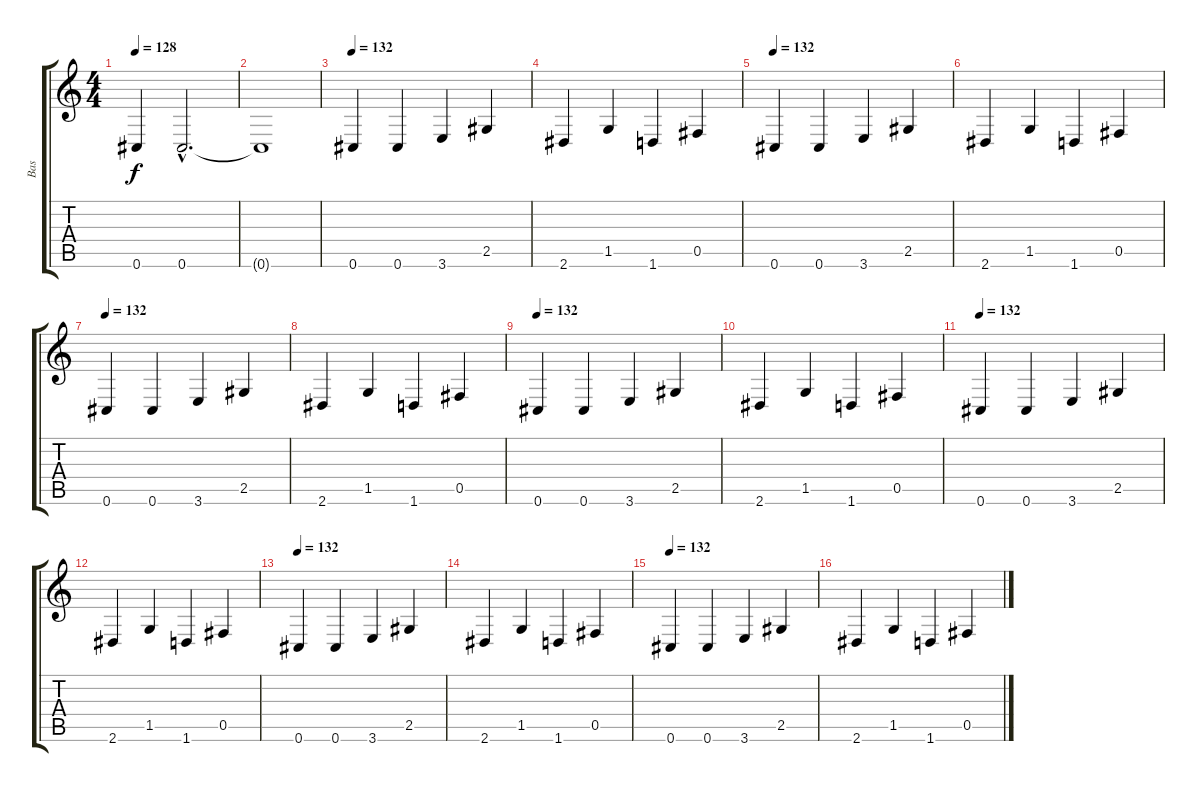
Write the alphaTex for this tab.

\track ("Bas" "Bas") {instrument electricbassfinger}
\staff {score tabs}
\tuning (Db4 Ab3 E3 B2 Gb2 Db2) {hide}
\ts (4 4)
\tempo 128
\clef g2
\ks c
0.6.4{dy f} 0.6{hac}.2{d} |
0.6{t}.1 |
\tempo 128
\tempo 132
0.6.4 0.6.4 3.6.4 2.5.4 |
2.6.4 1.5.4 1.6.4 0.5.4 |
\tempo 128
\tempo 132
0.6.4 0.6.4 3.6.4 2.5.4 |
2.6.4 1.5.4 1.6.4 0.5.4 |
\tempo 128
\tempo 132
0.6.4 0.6.4 3.6.4 2.5.4 |
2.6.4 1.5.4 1.6.4 0.5.4 |
\tempo 128
\tempo 132
0.6.4 0.6.4 3.6.4 2.5.4 |
2.6.4 1.5.4 1.6.4 0.5.4 |
\tempo 132
0.6.4 0.6.4 3.6.4 2.5.4 |
2.6.4 1.5.4 1.6.4 0.5.4 |
\tempo 132
0.6.4 0.6.4 3.6.4 2.5.4 |
2.6.4 1.5.4 1.6.4 0.5.4 |
\tempo 132
0.6.4 0.6.4 3.6.4 2.5.4 |
2.6.4 1.5.4 1.6.4 0.5.4
